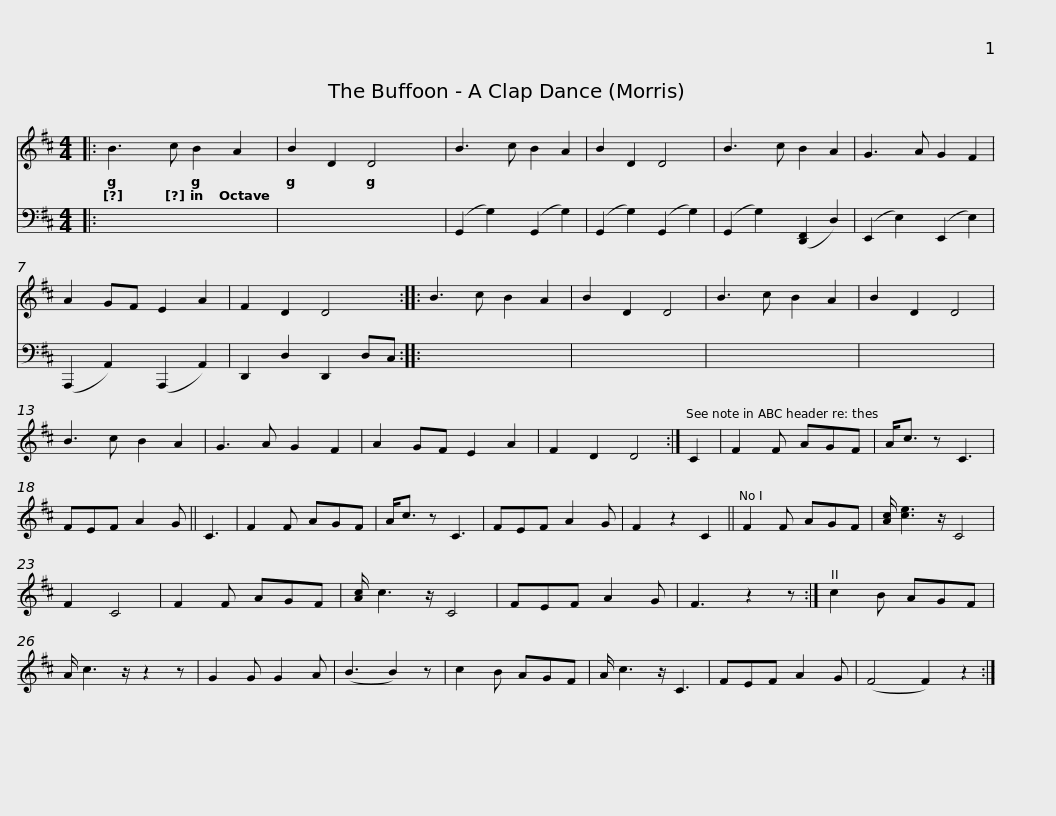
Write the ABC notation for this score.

X:1
%%score 1 2
L:1/8
M:4/4
I:linebreak $
K:D
V:1 treble
V:2 bass
V:1
|: B3 c B2 A2 | B2 D2 D4 | B3 c B2 A2 | B2 D2 D4 | B3 c B2 A2 | %5
 G3 A G2 F2 | A2 GF E2 A2 |$ F2 D2 D4 :: B3 c B2 A2 | B2 D2 D4 | %10
 B3 c B2 A2 | B2 D2 D4 | B3 c B2 A2 | G3 A G2 F2 | A2 GF E2 A2 | %15
 F2 D2 D4 :|$ C2 | F2 F AGF | A<c z C3 | FEF A2 G || %20
 C3 | F2 F AGF | A<c z C3 | FEF A2 G | F2 z2 C2 ||$ %25
 F2 F AGF | [Ac]/ [ce]3 z/ C4 | F2 C4 | F2 F AGF | [Ac]/ c3 z/ C4 | %30
 FEF A2 G | F3 z2 z :| c2 B AGF | A/ c3 z/ z2 z |$ G2 G G2 A | %35
 (B3 B2) z | c2 B AGF | A/ c3 z/ C3 | FEF A2 G | (F4 F2) z2 :| %40
V:2
|: x x x x x x x x | x x x x x x x x | (G,,2 G,2) (G,,2 G,2) | (G,,2 G,2) (G,,2 G,2) | (G,,2 G,2) ([D,,F,,]2 D,2) | %5
 (E,,2 E,2) (E,,2 E,2) | (A,,,2 A,,2) (A,,,2 A,,2) |$ D,,2 D,2 D,,2 D,C, :: x8 | x8 | %10
 x8 | x8 | x8 | x8 | x8 | %15
 x8 :|$ x2 | x6 | x6 | x6 || %20
 x3 | x6 | x6 | x6 | x6 ||$ %25
 x6 | x8 | x6 | x6 | x8 | %30
 x6 | x6 :| x6 | x7 |$ x6 | %35
 x6 | x6 | x7 | x6 | x8 :| %40
